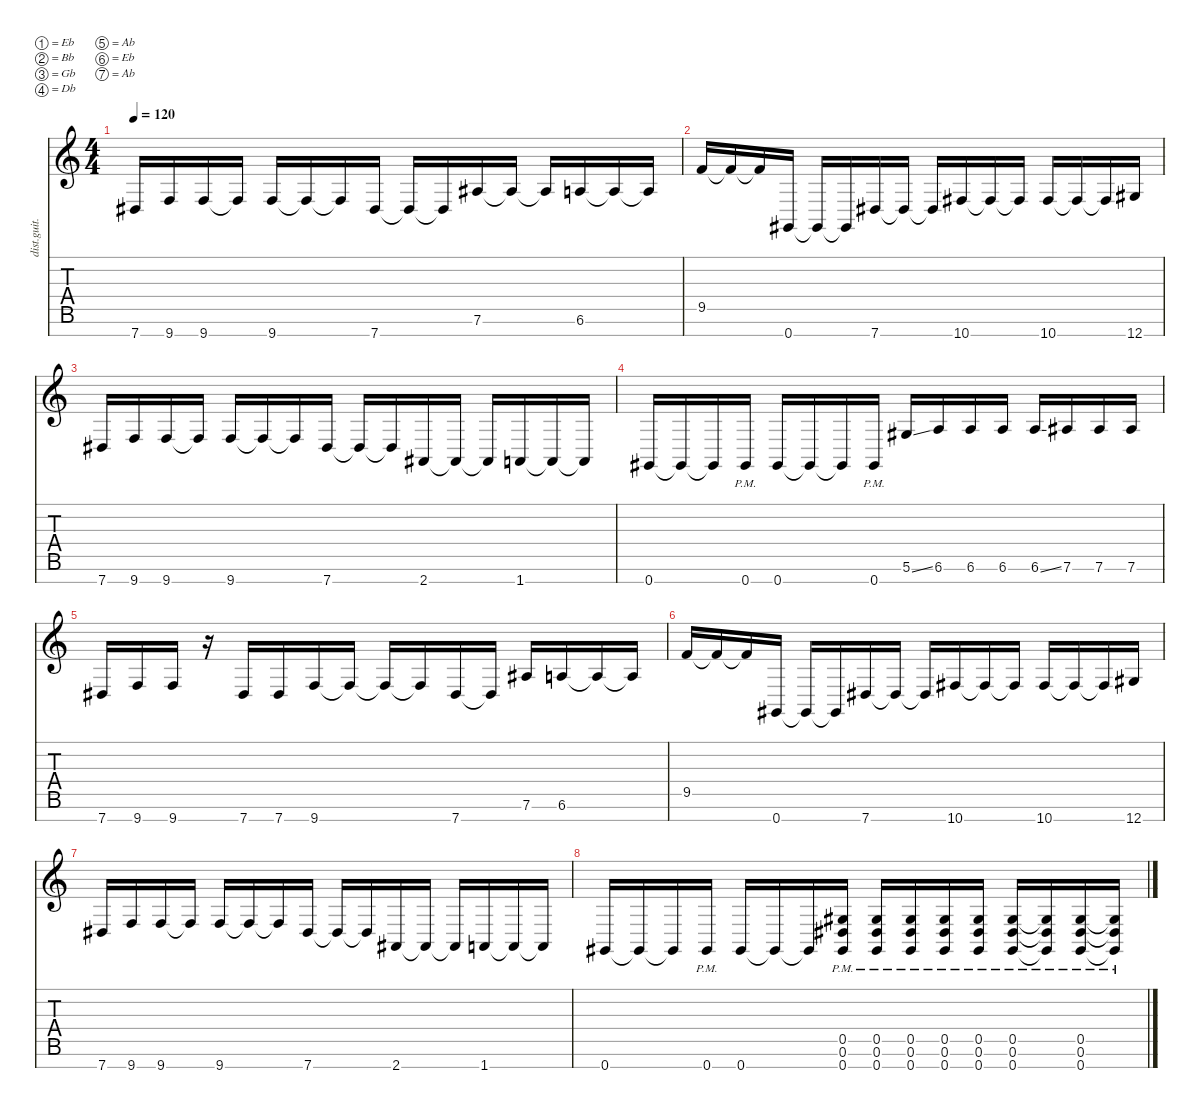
\defaultSystemsLayout 4
\hideDynamics
\bracketExtendMode nobrackets
\otherSystemsTrackNameOrientation horizontal
\track ("riff" "dist.guit.") {instrument distortionguitar}
\staff {score tabs}
\tuning (Eb4 Bb3 Gb3 Db3 Ab2 Eb2 Ab1)
\ts (4 4)
\tempo 120
\clef g2
\ks c
7.7{acc #}.16{dy mf beam Up} 9.7.16{beam Up} 9.7.16{beam Up} 9.7{t}.16{beam Up} 9.7.16{beam Up} 9.7{t}.16{beam Up} 9.7{t}.16{beam Up} 7.7{acc #}.16{beam Up} 7.7{t acc #}.16{beam Up} 7.7{t acc #}.16{beam Up} 7.6{acc #}.16{beam Up} 7.6{t acc #}.16{beam Up} 7.6{t acc #}.16{beam Up} 6.6.16{beam Up} 6.6{t}.16{beam Up} 6.6{t}.16{beam Up} |
9.5.16{beam Up} 9.5{t}.16{beam Up} 9.5{t}.16{beam Up} 0.7{acc #}.16{beam Up} 0.7{t acc #}.16{beam Up} 0.7{t acc #}.16{beam Up} 7.7{acc #}.16{beam Up} 7.7{t acc #}.16{beam Up} 7.7{t acc #}.16{beam Up} 10.7{acc #}.16{beam Up} 10.7{t acc #}.16{beam Up} 10.7{t acc #}.16{beam Up} 10.7{acc #}.16{beam Up} 10.7{t acc #}.16{beam Up} 10.7{t acc #}.16{beam Up} 12.7{acc #}.16{beam Up} |
7.7{acc #}.16{beam Up} 9.7.16{beam Up} 9.7.16{beam Up} 9.7{t}.16{beam Up} 9.7.16{beam Up} 9.7{t}.16{beam Up} 9.7{t}.16{beam Up} 7.7{acc #}.16{beam Up} 7.7{t acc #}.16{beam Up} 7.7{t acc #}.16{beam Up} 2.7{acc #}.16{beam Up} 2.7{t acc #}.16{beam Up} 2.7{t acc #}.16{beam Up} 1.7.16{beam Up} 1.7{t}.16{beam Up} 1.7{t}.16{beam Up} |
0.7{acc #}.16{beam Up} 0.7{t acc #}.16{beam Up} 0.7{t acc #}.16{beam Up} 0.7{pm acc #}.16{beam Up} 0.7{acc #}.16{beam Up} 0.7{t acc #}.16{beam Up} 0.7{t acc #}.16{beam Up} 0.7{pm acc #}.16{beam Up} 5.6{ss acc #}.16{beam Up} 6.6.16{beam Up} 6.6.16{beam Up} 6.6.16{beam Up} 6.6{ss}.16{beam Up} 7.6{acc #}.16{beam Up} 7.6{acc #}.16{beam Up} 7.6{acc #}.16{beam Up} |
7.7{acc #}.16{beam Up} 9.7.16{beam Up} 9.7.16{beam Up} r.16{beam Up} 7.7{acc #}.16{beam Up} 7.7{acc #}.16{beam Up} 9.7.16{beam Up} 9.7{t}.16{beam Up} 9.7{t}.16{beam Up} 9.7{t}.16{beam Up} 7.7{acc #}.16{beam Up} 7.7{t acc #}.16{beam Up} 7.6{acc #}.16{beam Up} 6.6.16{beam Up} 6.6{t}.16{beam Up} 6.6{t}.16{beam Up} |
9.5.16{beam Up} 9.5{t}.16{beam Up} 9.5{t}.16{beam Up} 0.7{acc #}.16{beam Up} 0.7{t acc #}.16{beam Up} 0.7{t acc #}.16{beam Up} 7.7{acc #}.16{beam Up} 7.7{t acc #}.16{beam Up} 7.7{t acc #}.16{beam Up} 10.7{acc #}.16{beam Up} 10.7{t acc #}.16{beam Up} 10.7{t acc #}.16{beam Up} 10.7{acc #}.16{beam Up} 10.7{t acc #}.16{beam Up} 10.7{t acc #}.16{beam Up} 12.7{acc #}.16{beam Up} |
7.7{acc #}.16{beam Up} 9.7.16{beam Up} 9.7.16{beam Up} 9.7{t}.16{beam Up} 9.7.16{beam Up} 9.7{t}.16{beam Up} 9.7{t}.16{beam Up} 7.7{acc #}.16{beam Up} 7.7{t acc #}.16{beam Up} 7.7{t acc #}.16{beam Up} 2.7{acc #}.16{beam Up} 2.7{t acc #}.16{beam Up} 2.7{t acc #}.16{beam Up} 1.7.16{beam Up} 1.7{t}.16{beam Up} 1.7{t}.16{beam Up} |
0.7{acc #}.16{beam Up} 0.7{t acc #}.16{beam Up} 0.7{t acc #}.16{beam Up} 0.7{pm acc #}.16{beam Up} 0.7{acc #}.16{beam Up} 0.7{t acc #}.16{beam Up} 0.7{t acc #}.16{beam Up} (0.7{pm acc #} 0.6{pm acc #} 0.5{pm acc #}).16{beam Up} (0.7{pm acc #} 0.6{pm acc #} 0.5{pm acc #}).16{beam Up} (0.6{pm acc #} 0.7{pm acc #} 0.5{pm acc #}).16{beam Up} (0.7{pm acc #} 0.6{pm acc #} 0.5{pm acc #}).16{beam Up} (0.6{pm acc #} 0.7{pm acc #} 0.5{pm acc #}).16{beam Up} (0.7{pm acc #} 0.6{pm acc #} 0.5{pm acc #}).16{beam Up} (0.7{pm t acc #} 0.6{pm t acc #} 0.5{pm t acc #}).16{beam Up} (0.7{pm acc #} 0.5{pm acc #} 0.6{pm acc #}).16{beam Up} (0.7{pm t acc #} 0.5{pm t acc #} 0.6{pm t acc #}).16{beam Up}
